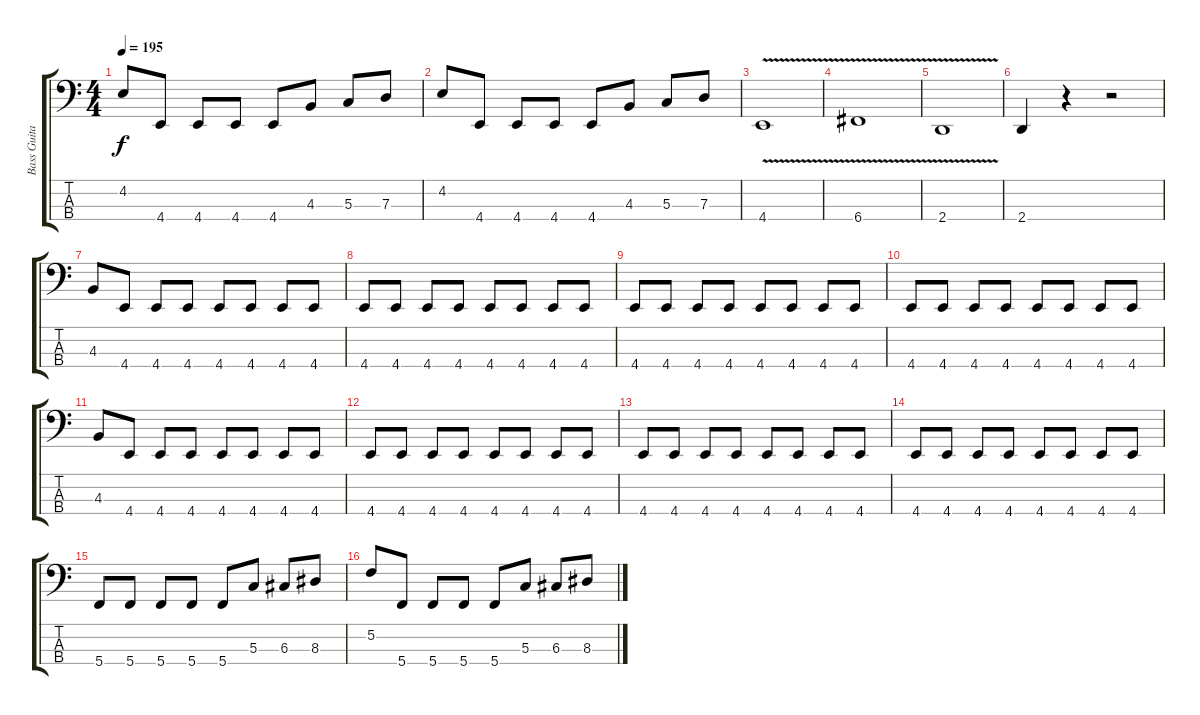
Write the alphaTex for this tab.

\track ("Bass Guitar" "Bass Guita") {instrument electricbasspick}
\staff {score tabs}
\tuning (F2 C2 G1 C1) {hide}
\ts (4 4)
\tempo 195
\clef f4
\ks c
4.2.8{dy f} 4.4.8 4.4.8 4.4.8 4.4.8 4.3.8 5.3.8 7.3.8 |
4.2.8 4.4.8 4.4.8 4.4.8 4.4.8 4.3.8 5.3.8 7.3.8 |
4.4{v}.1 |
6.4{v}.1 |
2.4{v}.1 |
2.4.4 r.4 r.2 |
4.3.8 4.4.8 4.4.8 4.4.8 4.4.8 4.4.8 4.4.8 4.4.8 |
4.4.8 4.4.8 4.4.8 4.4.8 4.4.8 4.4.8 4.4.8 4.4.8 |
4.4.8 4.4.8 4.4.8 4.4.8 4.4.8 4.4.8 4.4.8 4.4.8 |
4.4.8 4.4.8 4.4.8 4.4.8 4.4.8 4.4.8 4.4.8 4.4.8 |
4.3.8 4.4.8 4.4.8 4.4.8 4.4.8 4.4.8 4.4.8 4.4.8 |
4.4.8 4.4.8 4.4.8 4.4.8 4.4.8 4.4.8 4.4.8 4.4.8 |
4.4.8 4.4.8 4.4.8 4.4.8 4.4.8 4.4.8 4.4.8 4.4.8 |
4.4.8 4.4.8 4.4.8 4.4.8 4.4.8 4.4.8 4.4.8 4.4.8 |
5.4.8 5.4.8 5.4.8 5.4.8 5.4.8 5.3.8 6.3.8 8.3.8 |
5.2.8 5.4.8 5.4.8 5.4.8 5.4.8 5.3.8 6.3.8 8.3.8
